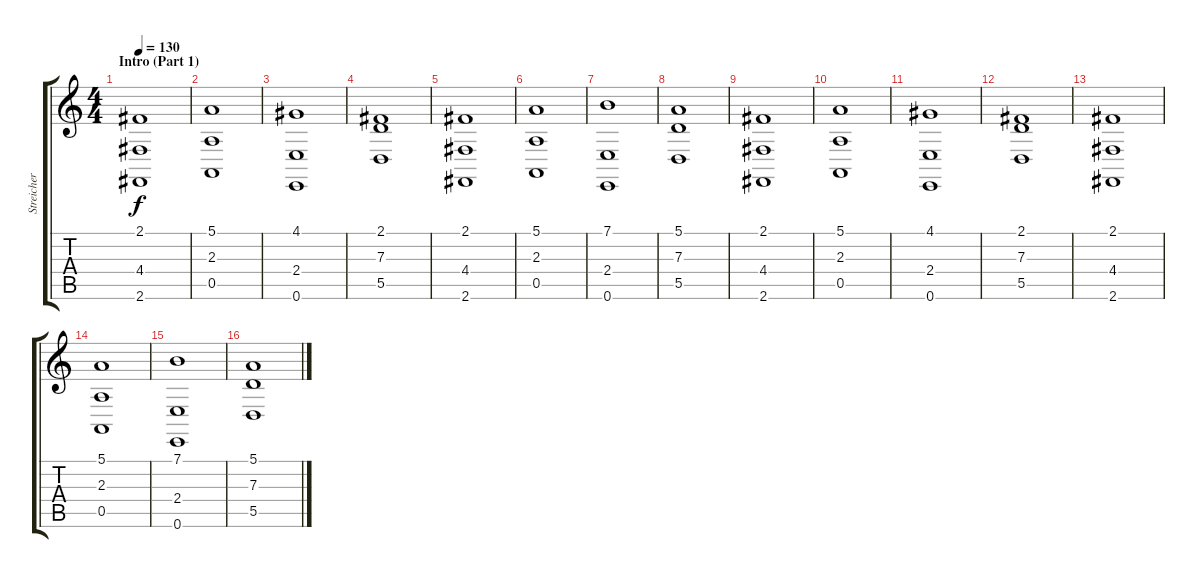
\track ("Streicher" "Streicher") {instrument synthstrings2}
\staff {score tabs}
\tuning (E4 B3 G3 D3 A2 E2) {hide}
\ts (4 4)
\section ("" "Intro (Part 1)")
\tempo 130
\clef g2
\ks c
(2.1 4.4 2.6).1{dy f instrument synthstrings2} |
(5.1 2.3 0.5).1 |
(4.1 2.4 0.6).1 |
(2.1 7.3 5.5).1 |
(2.1 4.4 2.6).1 |
(5.1 2.3 0.5).1 |
(7.1 2.4 0.6).1 |
(5.1 7.3 5.5).1 |
(2.1 4.4 2.6).1 |
(5.1 2.3 0.5).1 |
(4.1 2.4 0.6).1 |
(2.1 7.3 5.5).1 |
(2.1 4.4 2.6).1 |
(5.1 2.3 0.5).1 |
(7.1 2.4 0.6).1 |
(5.1 7.3 5.5).1
